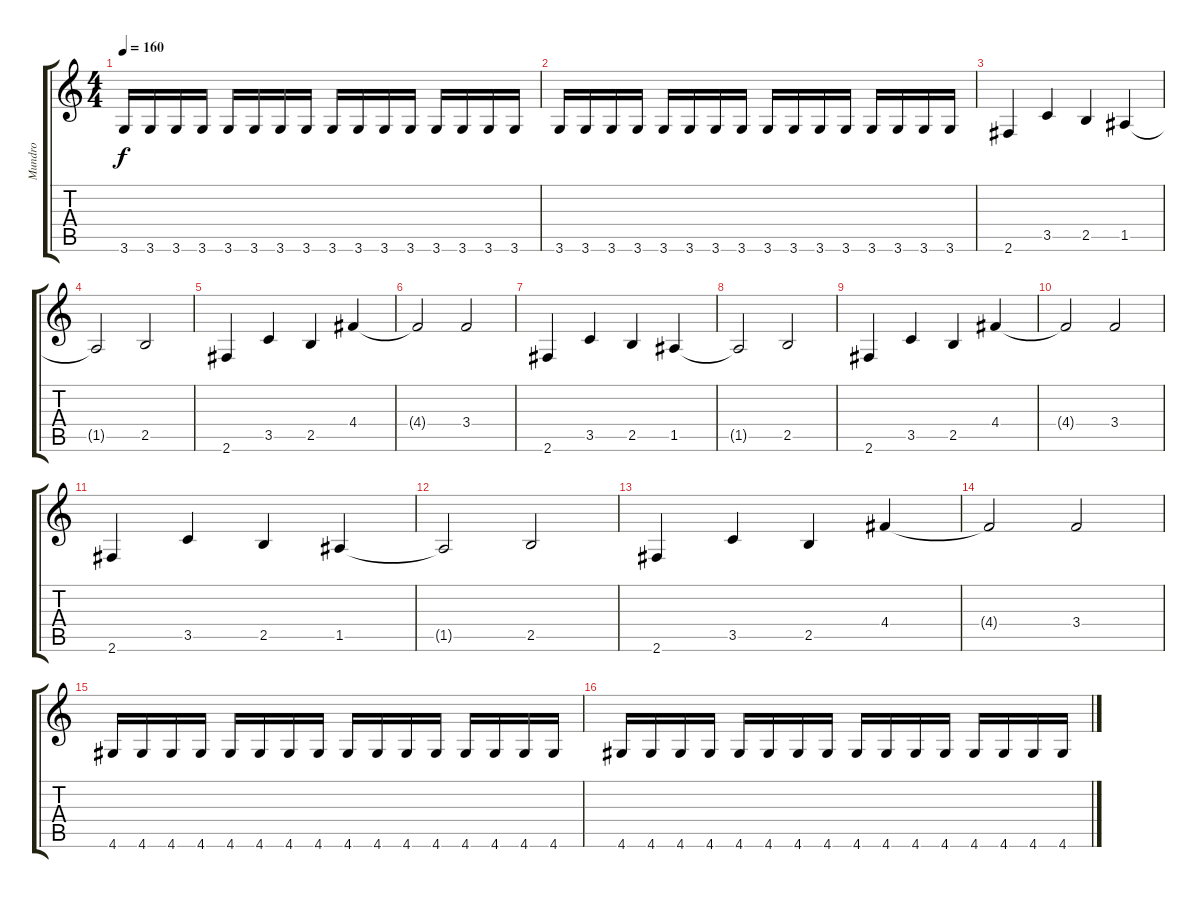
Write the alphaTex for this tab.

\track ("Mundro" "Mundro") {instrument distortionguitar}
\staff {score tabs}
\tuning (E4 B3 G3 D3 A2 E2) {hide}
\ts (4 4)
\tempo 160
\clef g2
\ks c
3.6.16{dy f} 3.6.16 3.6.16 3.6.16 3.6.16 3.6.16 3.6.16 3.6.16 3.6.16 3.6.16 3.6.16 3.6.16 3.6.16 3.6.16 3.6.16 3.6.16 |
3.6.16 3.6.16 3.6.16 3.6.16 3.6.16 3.6.16 3.6.16 3.6.16 3.6.16 3.6.16 3.6.16 3.6.16 3.6.16 3.6.16 3.6.16 3.6.16 |
2.6.4 3.5.4 2.5.4 1.5.4 |
1.5{t}.2 2.5.2 |
2.6.4 3.5.4 2.5.4 4.4.4 |
4.4{t}.2 3.4.2 |
2.6.4 3.5.4 2.5.4 1.5.4 |
1.5{t}.2 2.5.2 |
2.6.4 3.5.4 2.5.4 4.4.4 |
4.4{t}.2 3.4.2 |
2.6.4 3.5.4 2.5.4 1.5.4 |
1.5{t}.2 2.5.2 |
2.6.4 3.5.4 2.5.4 4.4.4 |
4.4{t}.2 3.4.2 |
4.6.16 4.6.16 4.6.16 4.6.16 4.6.16 4.6.16 4.6.16 4.6.16 4.6.16 4.6.16 4.6.16 4.6.16 4.6.16 4.6.16 4.6.16 4.6.16 |
4.6.16 4.6.16 4.6.16 4.6.16 4.6.16 4.6.16 4.6.16 4.6.16 4.6.16 4.6.16 4.6.16 4.6.16 4.6.16 4.6.16 4.6.16 4.6.16
